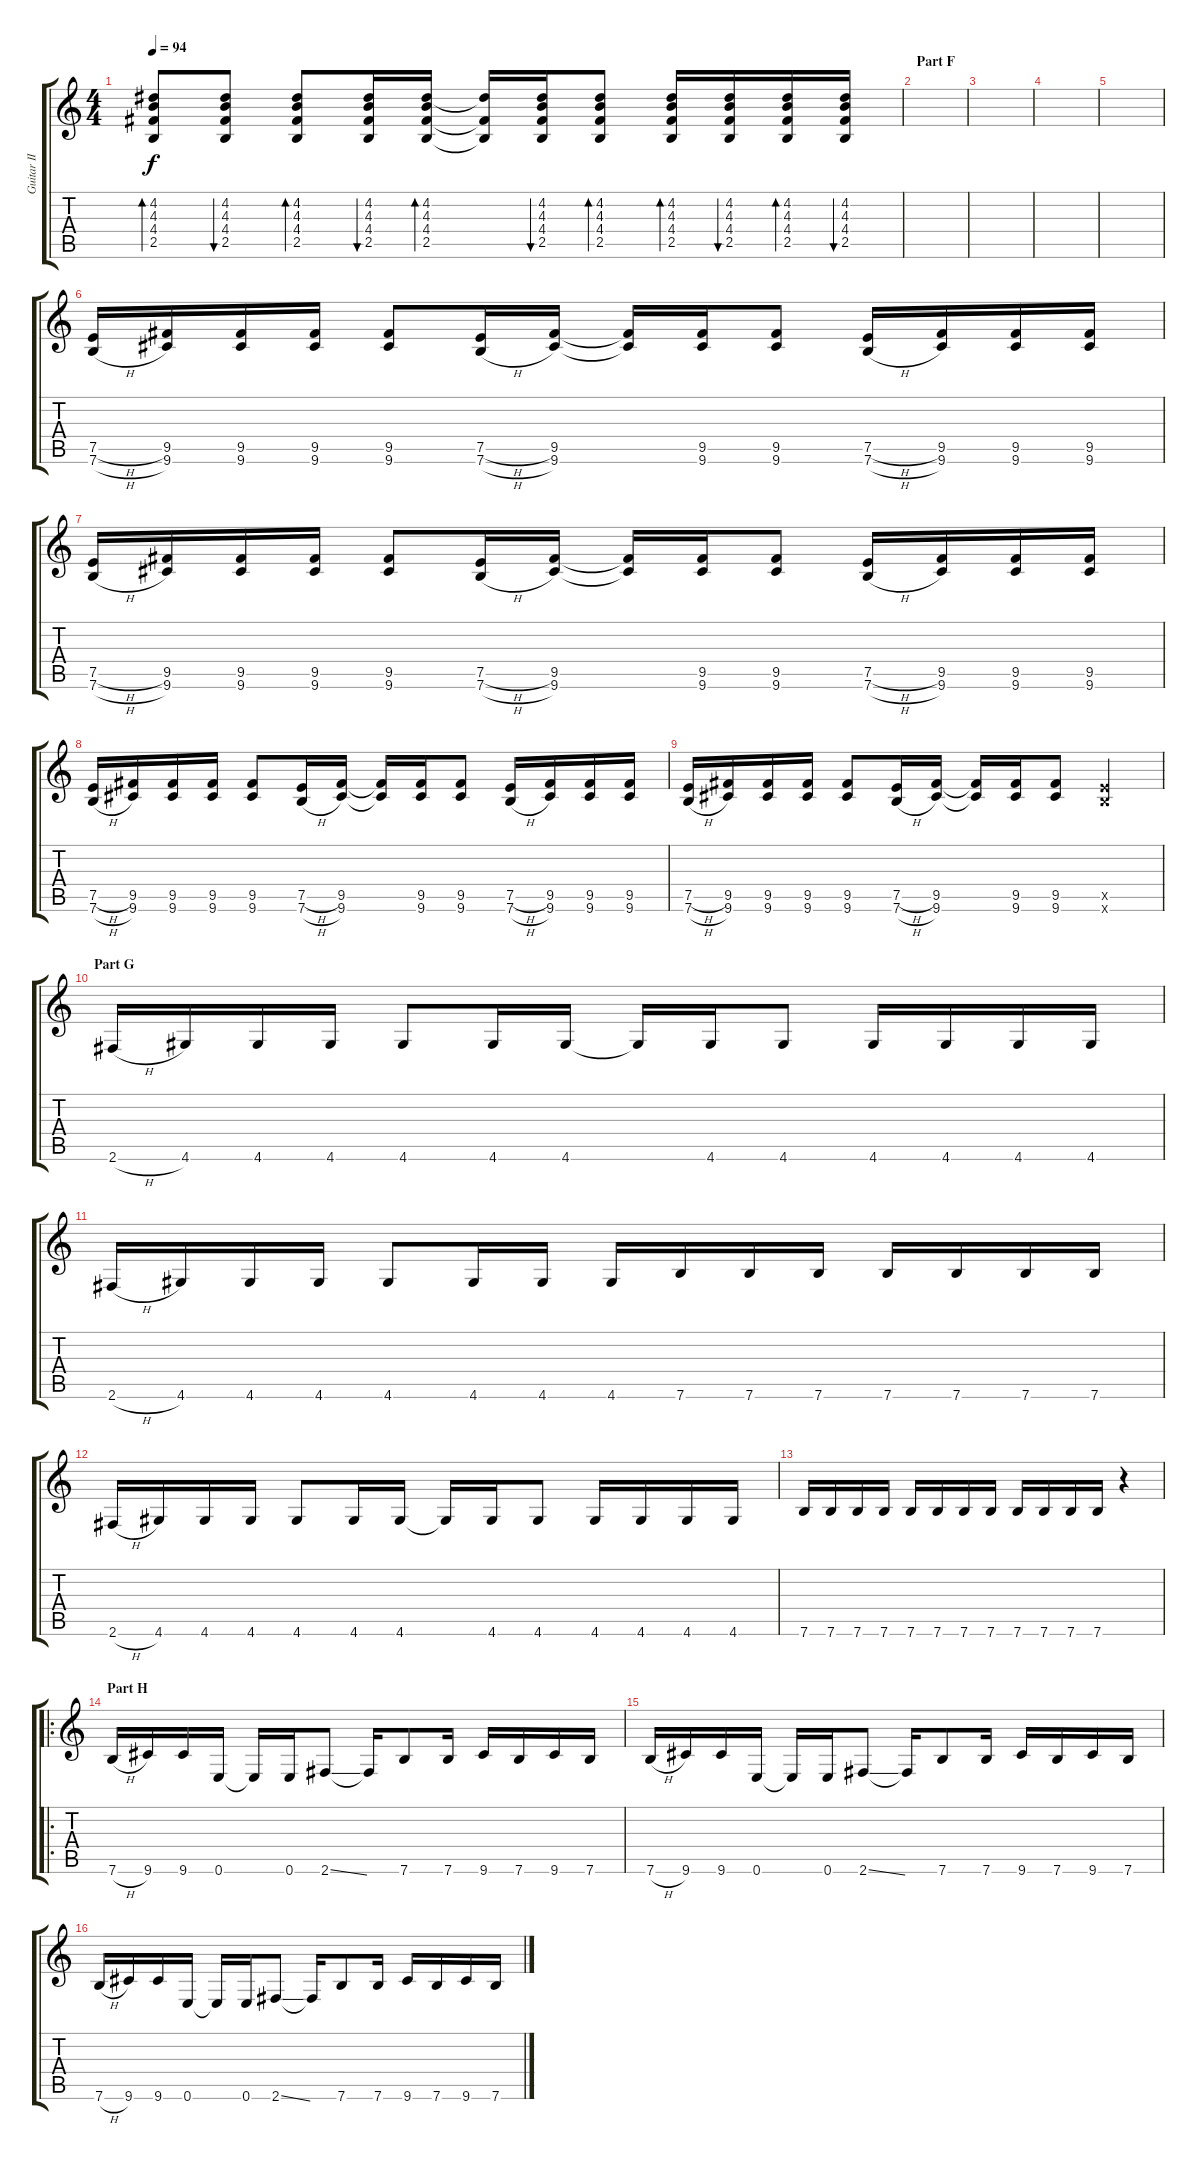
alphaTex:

\track ("Guitar II" "Guitar II") {instrument distortionguitar}
\staff {score tabs}
\tuning (E4 B3 G3 D3 A2 E2) {hide}
\ts (4 4)
\tempo 94
\clef g2
\ks c
(4.2 4.3 4.4 2.5).8{bd 60 dy f} (4.2 4.3 4.4 2.5).8{bu 60} (4.2 4.3 4.4 2.5).8{bd 60} (4.2 4.3 4.4 2.5).16{bu 60} (4.2 4.3 4.4 2.5).16{bd 60} (4.2{t} 4.4{t} 2.5{t}).16 (4.2 4.3 4.4 2.5).16{bu 60} (4.2 4.3 4.4 2.5).8{bd 60} (4.2 4.3 4.4 2.5).16{bd 60} (4.2 4.3 4.4 2.5).16{bu 60} (4.2 4.3 4.4 2.5).16{bd 60} (4.2 4.3 4.4 2.5).16{bu 60} |
\section ("" "Part F")
|
|
|
|
(7.5{h} 7.6{h}).16{instrument distortionguitar} (9.5 9.6).16 (9.5 9.6).16 (9.5 9.6).16 (9.5 9.6).8 (7.5{h} 7.6{h}).16 (9.5 9.6).16 (9.5{t} 9.6{t}).16 (9.5 9.6).16 (9.5 9.6).8 (7.5{h} 7.6{h}).16 (9.5 9.6).16 (9.5 9.6).16 (9.5 9.6).16 |
(7.5{h} 7.6{h}).16 (9.5 9.6).16 (9.5 9.6).16 (9.5 9.6).16 (9.5 9.6).8 (7.5{h} 7.6{h}).16 (9.5 9.6).16 (9.5{t} 9.6{t}).16 (9.5 9.6).16 (9.5 9.6).8 (7.5{h} 7.6{h}).16 (9.5 9.6).16 (9.5 9.6).16 (9.5 9.6).16 |
(7.5{h} 7.6{h}).16 (9.5 9.6).16 (9.5 9.6).16 (9.5 9.6).16 (9.5 9.6).8 (7.5{h} 7.6{h}).16 (9.5 9.6).16 (9.5{t} 9.6{t}).16 (9.5 9.6).16 (9.5 9.6).8 (7.5{h} 7.6{h}).16 (9.5 9.6).16 (9.5 9.6).16 (9.5 9.6).16 |
(7.5{h} 7.6{h}).16 (9.5 9.6).16 (9.5 9.6).16 (9.5 9.6).16 (9.5 9.6).8 (7.5{h} 7.6{h}).16 (9.5 9.6).16 (9.5{t} 9.6{t}).16 (9.5 9.6).16 (9.5 9.6).8 (7.5{x} 7.6{x}).4 |
\section ("" "Part G")
2.6{h}.16 4.6.16 4.6.16 4.6.16 4.6.8 4.6.16 4.6.16 4.6{t}.16 4.6.16 4.6.8 4.6.16 4.6.16 4.6.16 4.6.16 |
2.6{h}.16 4.6.16 4.6.16 4.6.16 4.6.8 4.6.16 4.6.16 4.6.16 7.6.16 7.6.16 7.6.16 7.6.16 7.6.16 7.6.16 7.6.16 |
2.6{h}.16 4.6.16 4.6.16 4.6.16 4.6.8 4.6.16 4.6.16 4.6{t}.16 4.6.16 4.6.8 4.6.16 4.6.16 4.6.16 4.6.16 |
7.6.16 7.6.16 7.6.16 7.6.16 7.6.16 7.6.16 7.6.16 7.6.16 7.6.16 7.6.16 7.6.16 7.6.16 r.4 |
\ro
\section ("" "Part H")
7.6{h}.16 9.6.16 9.6.16 0.6.16 0.6{t}.16 0.6.16 2.6{ss}.8 2.6{t}.16 7.6.8 7.6.16 9.6.16 7.6.16 9.6.16 7.6.16 |
7.6{h}.16 9.6.16 9.6.16 0.6.16 0.6{t}.16 0.6.16 2.6{ss}.8 2.6{t}.16 7.6.8 7.6.16 9.6.16 7.6.16 9.6.16 7.6.16 |
7.6{h}.16 9.6.16 9.6.16 0.6.16 0.6{t}.16 0.6.16 2.6{ss}.8 2.6{t}.16 7.6.8 7.6.16 9.6.16 7.6.16 9.6.16 7.6.16
